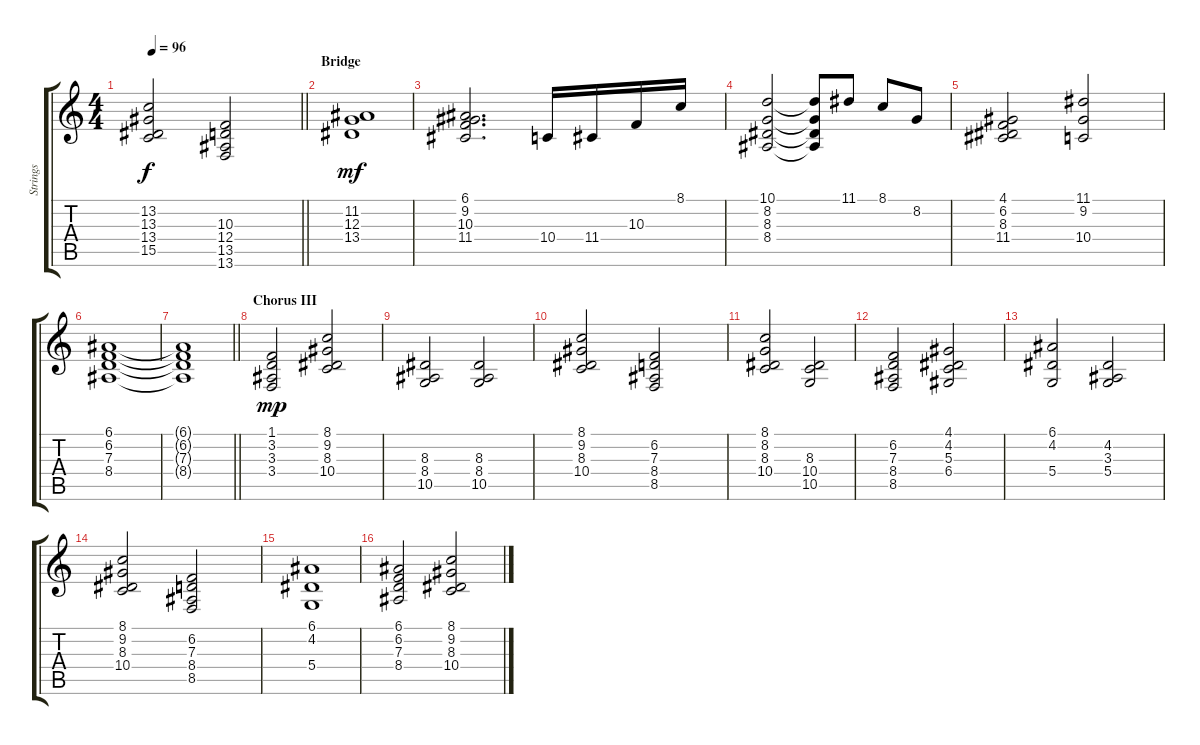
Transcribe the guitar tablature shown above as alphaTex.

\track ("Strings " "Strings ") {instrument stringensemble1}
\staff {score tabs}
\tuning (E4 B3 G3 D3 A2 E2) {hide}
\ts (4 4)
\tempo 96
\clef g2
\barLineRight lightlight
\ks c
(13.2 13.3 13.4 15.5).2{dy f} (10.3 12.4 13.5 13.6).2 |
\section ("" "Bridge")
(11.2 12.3 13.4).1{dy mf} |
(6.1 9.2 10.3 11.4).2{d} 10.4.16 11.4.16 10.3.16 8.1.16 |
(10.1 8.2 8.3 8.4).2 (10.1{t} 8.2{t} 8.3{t} 8.4{t}).8 11.1.8 8.1.8 8.2.8 |
(4.1 6.2 8.3 11.4).2 (11.1 9.2 10.4).2 |
(6.1 6.2 7.3 8.4).1 |
\barLineRight lightlight
(6.1{t} 6.2{t} 7.3{t} 8.4{t}).1 |
\section ("" "Chorus III")
(1.1 3.2 3.3 3.4).2{dy mp} (8.1 9.2 8.3 10.4).2 |
(8.3 8.4 10.5).2 (8.3 8.4 10.5).2 |
(8.1 9.2 8.3 10.4).2 (6.2 7.3 8.4 8.5).2 |
(8.1 8.2 8.3 10.4).2 (8.3 10.4 10.5).2 |
(6.2 7.3 8.4 8.5).2 (4.1 4.2 5.3 6.4).2 |
(6.1 4.2 5.4).2 (4.2 3.3 5.4).2 |
(8.1 9.2 8.3 10.4).2 (6.2 7.3 8.4 8.5).2 |
(6.1 4.2 5.4).1 |
(6.1 6.2 7.3 8.4).2 (8.1 9.2 8.3 10.4).2
